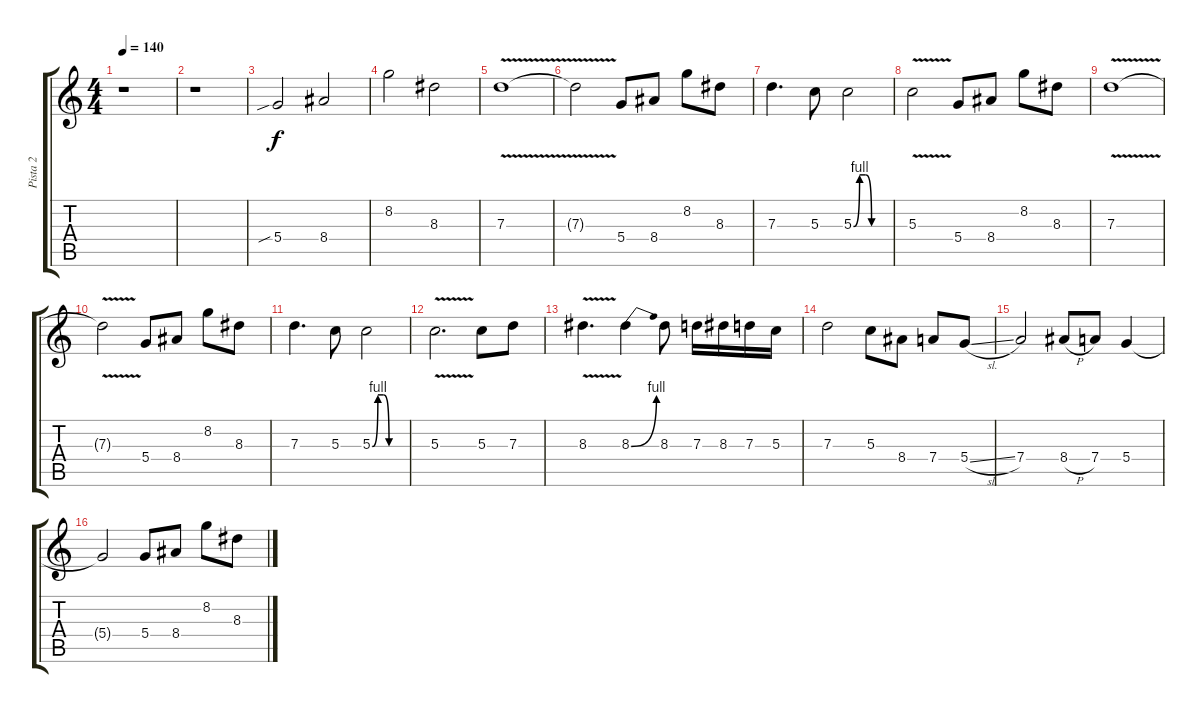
\track ("Pista 2" "Pista 2") {instrument distortionguitar}
\staff {score tabs}
\tuning (E4 B3 G3 D3 A2 E2) {hide}
\ts (4 4)
\tempo 140
\clef g2
\ks c
r.1{dy f} |
r.1 |
5.4{sib}.2 8.4.2 |
8.2.2 8.3.2 |
7.3{v}.1 |
7.3{t}.2 5.4.8 8.4.8 8.2.8 8.3.8 |
7.3.4{d} 5.3.8 5.3{be (custom 0 0 10 4 20 4 30 0 60 0)}.2 |
5.3{v}.2 5.4.8 8.4.8 8.2.8 8.3.8 |
7.3{v}.1 |
7.3{t}.2 5.4.8 8.4.8 8.2.8 8.3.8 |
7.3.4{d} 5.3.8 5.3{be (custom 0 0 10 4 20 4 30 0 60 0)}.2 |
5.3{v}.2{d} 5.3.8 7.3.8 |
8.3{v}.4{d} 8.3{be (bend 0 0 60 4)}.4 8.3.8 7.3.16 8.3.16 7.3.16 5.3.16 |
7.3.2 5.3.8 8.4.8 7.4.8 5.4{sl}.8 |
7.4.2 8.4{h}.8 7.4.8 5.4.4 |
5.4{t}.2 5.4.8 8.4.8 8.2.8 8.3.8
